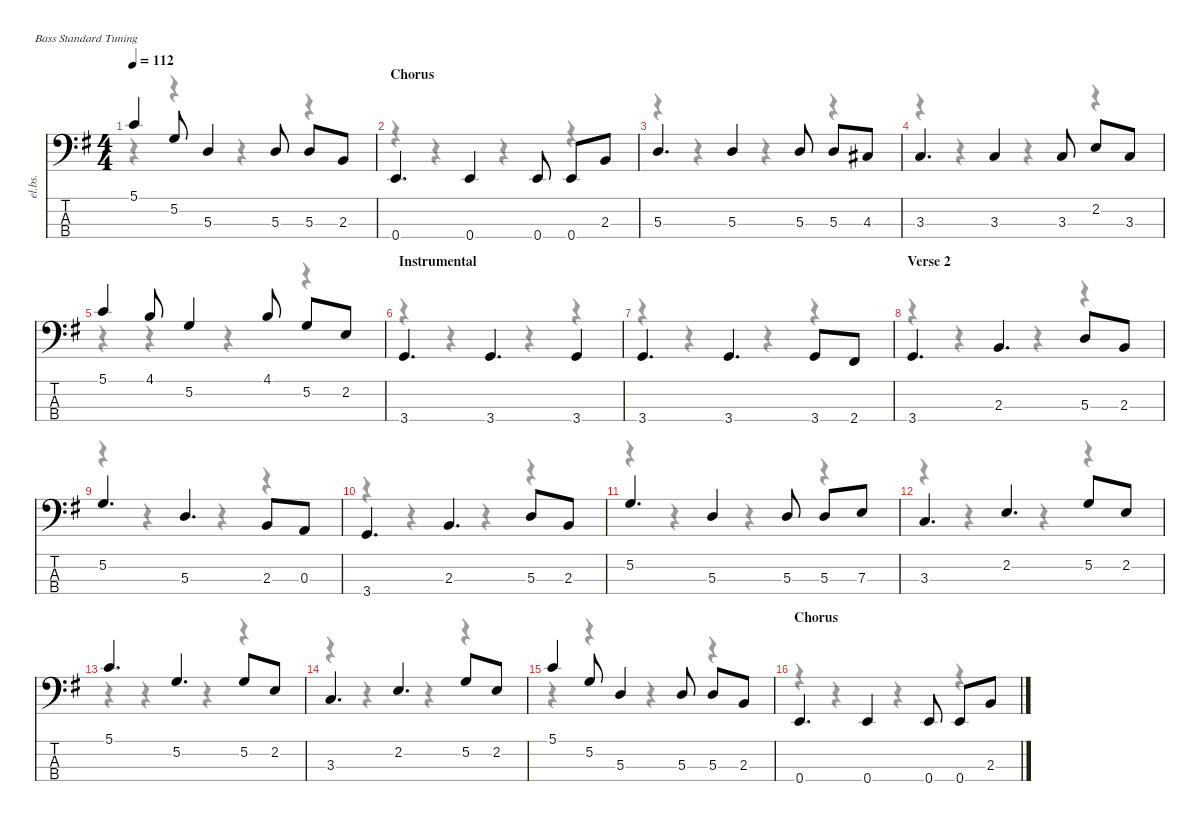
\defaultSystemsLayout 4
\hideDynamics
\bracketExtendMode nobrackets
\track ("Bass" "el.bs.") {instrument electricbasspick}
\staff {score tabs}
\tuning (G2 D2 A1 E1)
\voice
\ts (4 4)
\tempo 112
\clef f4
\ks g
5.1{acc forcenatural}.4{dy mf} 5.2{acc forcenatural}.8 5.3{acc forcenatural}.4 5.3{acc forcenatural}.8 5.3{acc forcenatural}.8 2.3{acc forcenatural}.8 |
\section ("" "Chorus")
0.4{acc forcenatural}.4{d} 0.4{acc forcenatural}.4 0.4{acc forcenatural}.8 0.4{acc forcenatural}.8 2.3{acc forcenatural}.8 |
5.3{acc forcenatural}.4{d} 5.3{acc forcenatural}.4 5.3{acc forcenatural}.8 5.3{acc forcenatural}.8 4.3{acc #}.8 |
3.3{acc forcenatural}.4{d} 3.3{acc forcenatural}.4 3.3{acc forcenatural}.8 2.2{acc forcenatural}.8 3.3{acc forcenatural}.8 |
5.1{acc forcenatural}.4 4.1{acc forcenatural}.8 5.2{acc forcenatural}.4 4.1{acc forcenatural}.8 5.2{acc forcenatural}.8 2.2{acc forcenatural}.8 |
\section ("" "Instrumental")
3.4{acc forcenatural}.4{d} 3.4{acc forcenatural}.4{d} 3.4{acc forcenatural}.4 |
3.4{acc forcenatural}.4{d} 3.4{acc forcenatural}.4{d} 3.4{acc forcenatural}.8 2.4{acc #}.8 |
\section ("" "Verse 2")
3.4{acc forcenatural}.4{d} 2.3{acc forcenatural}.4{d} 5.3{acc forcenatural}.8 2.3{acc forcenatural}.8 |
5.2{acc forcenatural}.4{d} 5.3{acc forcenatural}.4{d} 2.3{acc forcenatural}.8 0.3{acc forcenatural}.8 |
3.4{acc forcenatural}.4{d} 2.3{acc forcenatural}.4{d} 5.3{acc forcenatural}.8 2.3{acc forcenatural}.8 |
5.2{acc forcenatural}.4{d} 5.3{acc forcenatural}.4 5.3{acc forcenatural}.8 5.3{acc forcenatural}.8 7.3{acc forcenatural}.8 |
3.3{acc forcenatural}.4{d} 2.2{acc forcenatural}.4{d} 5.2{acc forcenatural}.8 2.2{acc forcenatural}.8 |
5.1{acc forcenatural}.4{d} 5.2{acc forcenatural}.4{d} 5.2{acc forcenatural}.8 2.2{acc forcenatural}.8 |
3.3{acc forcenatural}.4{d} 2.2{acc forcenatural}.4{d} 5.2{acc forcenatural}.8 2.2{acc forcenatural}.8 |
5.1{acc forcenatural}.4 5.2{acc forcenatural}.8 5.3{acc forcenatural}.4 5.3{acc forcenatural}.8 5.3{acc forcenatural}.8 2.3{acc forcenatural}.8 |
\section ("" "Chorus")
0.4{acc forcenatural}.4{d} 0.4{acc forcenatural}.4 0.4{acc forcenatural}.8 0.4{acc forcenatural}.8 2.3{acc forcenatural}.8
\voice
\clef f4
\ottava regular
\simile none
\ks g
r.4{dy mf} r.4 r.4 r.4 |
r.4 r.4 r.4 r.4 |
r.4 r.4 r.4 r.4 |
r.4 r.4 r.4 r.4 |
r.4 r.4 r.4 r.4 |
r.4 r.4 r.4 r.4 |
r.4 r.4 r.4 r.4 |
r.4 r.4 r.4 r.4 |
r.4 r.4 r.4 r.4 |
r.4 r.4 r.4 r.4 |
r.4 r.4 r.4 r.4 |
r.4 r.4 r.4 r.4 |
r.4 r.4 r.4 r.4 |
r.4 r.4 r.4 r.4 |
r.4 r.4 r.4 r.4 |
r.4 r.4 r.4 r.4
